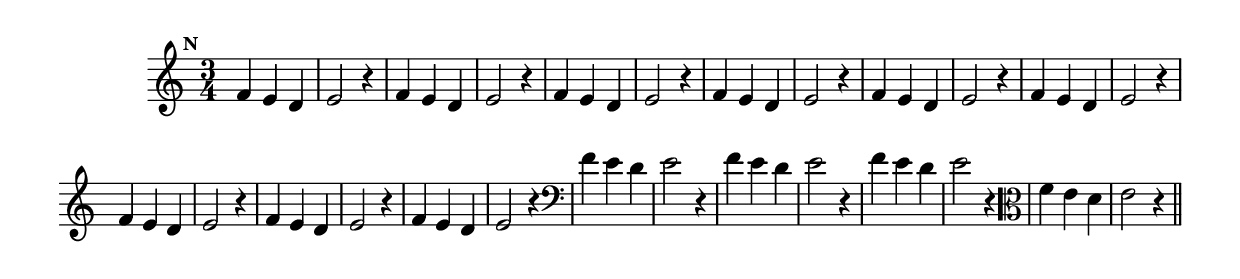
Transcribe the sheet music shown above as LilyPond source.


\version "2.16.0"

%\header { texidoc="Perguntas e Respostas"}

\relative c' {

  \override Staff.TimeSignature #'style = #'()
  \time 3/4 
  \override Score.BarNumber #'transparent = ##t
                                %\override Score.RehearsalMark #'font-family = #'roman
  \override Score.RehearsalMark #'font-size = #-2
  \override Score.BarNumber #'transparent = ##t
  \set Score.markFormatter = #format-mark-numbers

  \mark 13 

                                % CLARINETE

  \tag #'cl {
    f4 e d | e2 r4 
  }

                                % FLAUTA

  \tag #'fl {
    f4 e d | e2 r4 
  }

                                % OBOÉ

  \tag #'ob {
    f4 e d | e2 r4 
  }

                                % SAX ALTO

  \tag #'saxa {
    f4 e d | e2 r4 
  }

                                % SAX TENOR

  \tag #'saxt {
    f4 e d | e2 r4 
  }

                                % SAX GENES

  \tag #'saxg {
    f4 e d | e2 r4 
  }

                                % TROMPETE

  \tag #'tpt {
    f4 e d | e2 r4 
  }

                                % TROMPA

  \tag #'tpa {
    f4 e d | e2 r4 
  }

                                % TROMPA OP

  \tag #'tpaop {
    f4 e d | e2 r4 
  }

                                % TROMBONE

  \tag #'tbn {
    \clef bass
    f4 e d | e2 r4 
  }

                                % TUBA MIB

  \tag #'tbamib {
    \clef bass
    f4 e d | e2 r4 
  }

                                % TUBA SIB

  \tag #'tbasib {
    \clef bass
    f4 e d | e2 r4 
  }

                                % VIOLA

  \tag #'vla {
    \clef alto
    f4 e d | e2 r4 
  }

                                % FINAL

  \bar "||"

}
